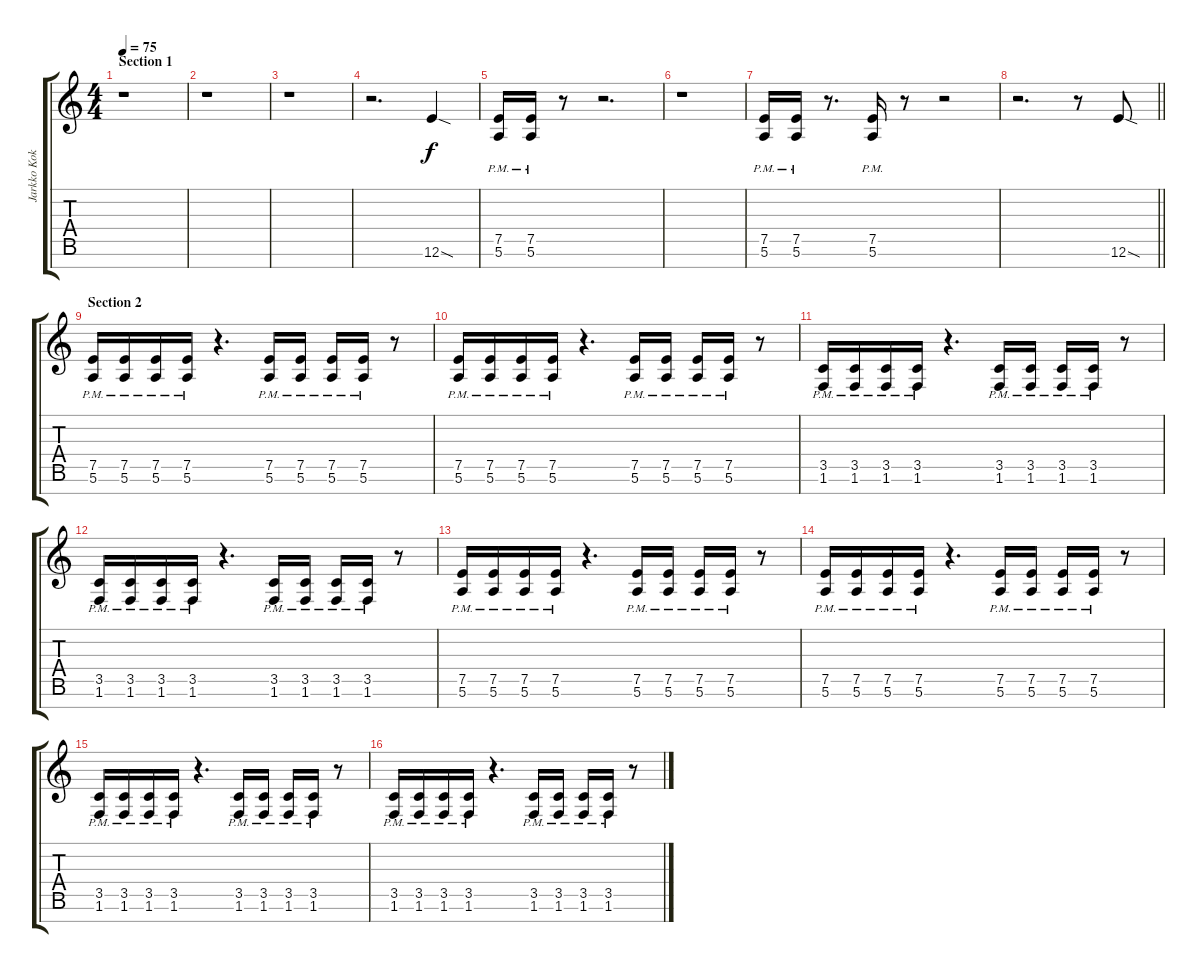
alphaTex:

\track ("Jarkko Kokko (guitar)" "Jarkko Kok") {instrument distortionguitar}
\staff {score tabs}
\tuning (E4 B3 G3 D3 A2 E2 B1) {hide}
\ts (4 4)
\section ("" "Section 1")
\tempo 75
\clef g2
\ks aminor
r.1{dy f instrument distortionguitar} |
r.1 |
r.1 |
r.2{d} 12.6{sod}.4 |
(7.5{pm} 5.6{pm}).16 (7.5{pm} 5.6{pm}).16 r.8 r.2{d} |
r.1 |
(7.5{pm} 5.6{pm}).16 (7.5{pm} 5.6{pm}).16 r.8{d} (7.5{pm} 5.6{pm}).16 r.8 r.2 |
\barLineRight lightlight
r.2{d} r.8 12.6{sod}.8 |
\section ("" "Section 2")
(7.5{pm} 5.6{pm}).16 (7.5{pm} 5.6{pm}).16 (7.5{pm} 5.6{pm}).16 (7.5{pm} 5.6{pm}).16 r.4{d} (7.5{pm} 5.6{pm}).16 (7.5{pm} 5.6{pm}).16 (7.5{pm} 5.6{pm}).16 (7.5{pm} 5.6{pm}).16 r.8 |
(7.5{pm} 5.6{pm}).16 (7.5{pm} 5.6{pm}).16 (7.5{pm} 5.6{pm}).16 (7.5{pm} 5.6{pm}).16 r.4{d} (7.5{pm} 5.6{pm}).16 (7.5{pm} 5.6{pm}).16 (7.5{pm} 5.6{pm}).16 (7.5{pm} 5.6{pm}).16 r.8 |
(3.5{pm} 1.6{pm}).16 (3.5{pm} 1.6{pm}).16 (3.5{pm} 1.6{pm}).16 (3.5{pm} 1.6{pm}).16 r.4{d} (3.5{pm} 1.6{pm}).16 (3.5{pm} 1.6{pm}).16 (3.5{pm} 1.6{pm}).16 (3.5{pm} 1.6{pm}).16 r.8 |
(3.5{pm} 1.6{pm}).16 (3.5{pm} 1.6{pm}).16 (3.5{pm} 1.6{pm}).16 (3.5{pm} 1.6{pm}).16 r.4{d} (3.5{pm} 1.6{pm}).16 (3.5{pm} 1.6{pm}).16 (3.5{pm} 1.6{pm}).16 (3.5{pm} 1.6{pm}).16 r.8 |
(7.5{pm} 5.6{pm}).16 (7.5{pm} 5.6{pm}).16 (7.5{pm} 5.6{pm}).16 (7.5{pm} 5.6{pm}).16 r.4{d} (7.5{pm} 5.6{pm}).16 (7.5{pm} 5.6{pm}).16 (7.5{pm} 5.6{pm}).16 (7.5{pm} 5.6{pm}).16 r.8 |
(7.5{pm} 5.6{pm}).16 (7.5{pm} 5.6{pm}).16 (7.5{pm} 5.6{pm}).16 (7.5{pm} 5.6{pm}).16 r.4{d} (7.5{pm} 5.6{pm}).16 (7.5{pm} 5.6{pm}).16 (7.5{pm} 5.6{pm}).16 (7.5{pm} 5.6{pm}).16 r.8 |
(3.5{pm} 1.6{pm}).16 (3.5{pm} 1.6{pm}).16 (3.5{pm} 1.6{pm}).16 (3.5{pm} 1.6{pm}).16 r.4{d} (3.5{pm} 1.6{pm}).16 (3.5{pm} 1.6{pm}).16 (3.5{pm} 1.6{pm}).16 (3.5{pm} 1.6{pm}).16 r.8 |
(3.5{pm} 1.6{pm}).16 (3.5{pm} 1.6{pm}).16 (3.5{pm} 1.6{pm}).16 (3.5{pm} 1.6{pm}).16 r.4{d} (3.5{pm} 1.6{pm}).16 (3.5{pm} 1.6{pm}).16 (3.5{pm} 1.6{pm}).16 (3.5{pm} 1.6{pm}).16 r.8
